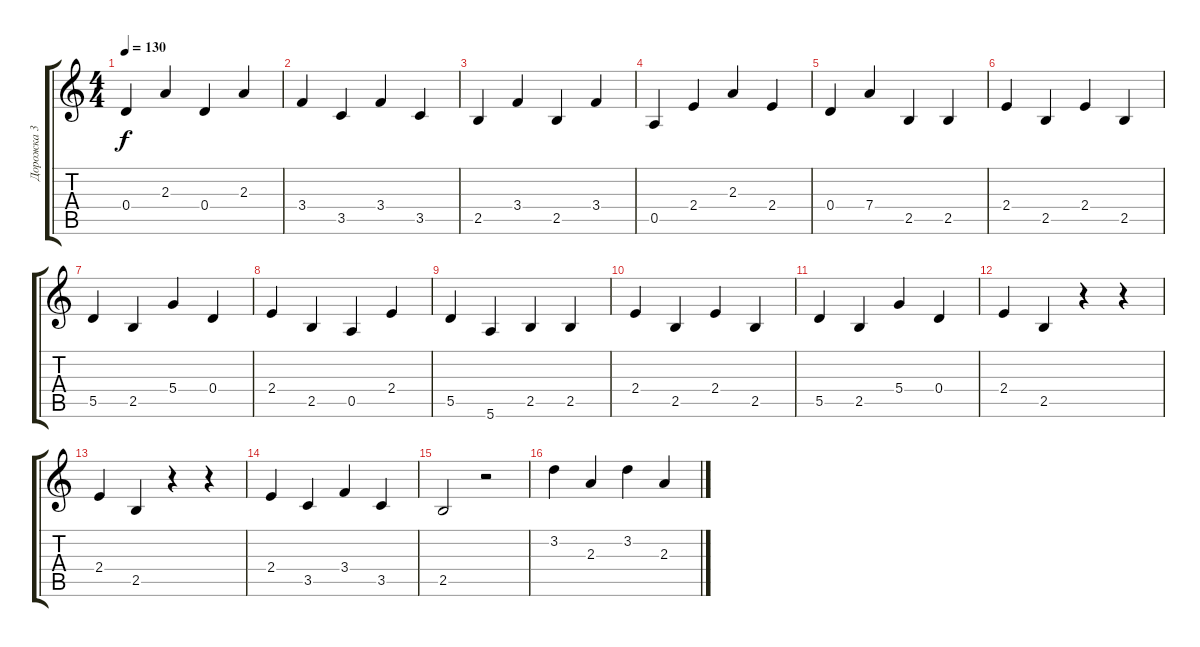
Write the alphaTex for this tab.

\track ("Дорожка 3" "Дорожка 3") {instrument electricbassfinger}
\staff {score tabs}
\tuning (E4 B3 G3 D3 A2 E2) {hide}
\ts (4 4)
\tempo 130
\clef g2
\ks c
0.4.4{dy f} 2.3.4 0.4.4 2.3.4 |
3.4.4 3.5.4 3.4.4 3.5.4 |
2.5.4 3.4.4 2.5.4 3.4.4 |
0.5.4 2.4.4 2.3.4 2.4.4 |
0.4.4 7.4.4 2.5.4 2.5.4 |
2.4.4 2.5.4 2.4.4 2.5.4 |
5.5.4 2.5.4 5.4.4 0.4.4 |
2.4.4 2.5.4 0.5.4 2.4.4 |
5.5.4 5.6.4 2.5.4 2.5.4 |
2.4.4 2.5.4 2.4.4 2.5.4 |
5.5.4 2.5.4 5.4.4 0.4.4 |
2.4.4 2.5.4 r.4 r.4 |
2.4.4 2.5.4 r.4 r.4 |
2.4.4 3.5.4 3.4.4 3.5.4 |
2.5.2 r.2 |
3.2.4 2.3.4 3.2.4 2.3.4
